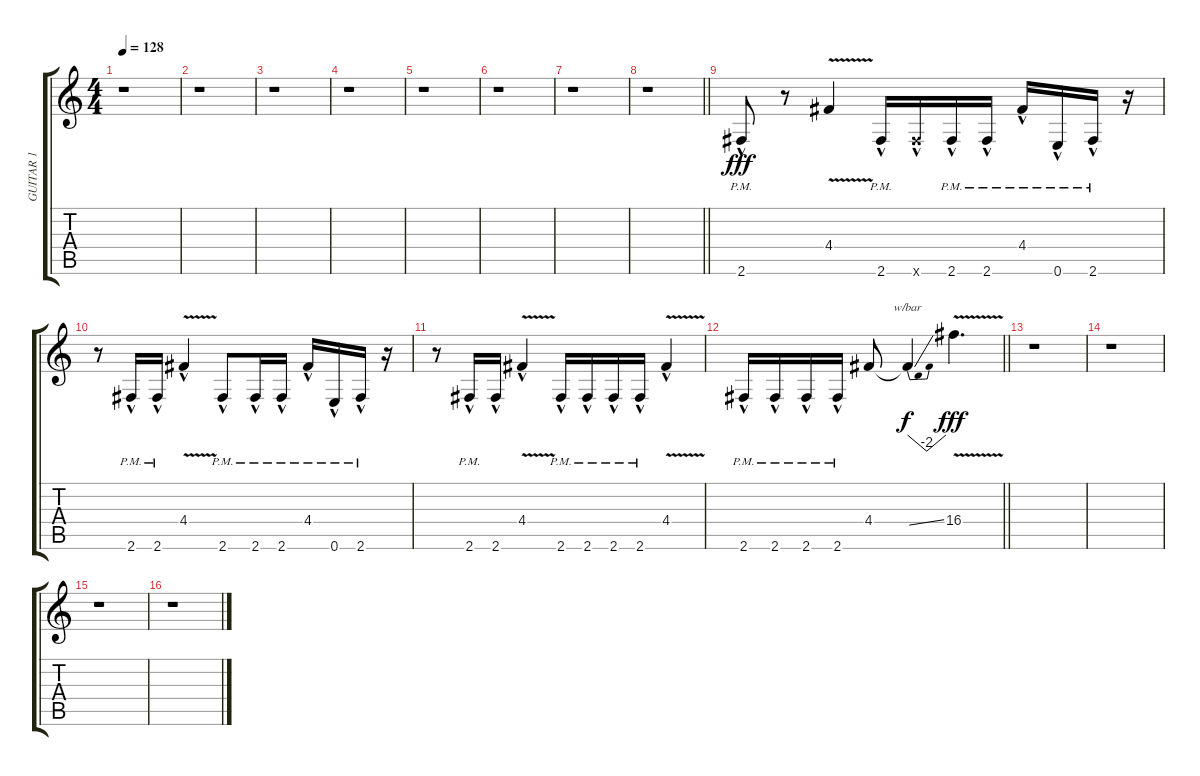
\track ("GUITAR 1" "GUITAR 1") {instrument overdrivenguitar}
\staff {score tabs}
\tuning (E4 B3 G3 D3 A2 E2) {hide}
\ts (4 4)
\tempo 128
\clef g2
\ks c
r.1{dy f} |
r.1 |
r.1 |
r.1 |
r.1 |
r.1 |
r.1 |
\barLineRight lightlight
r.1 |
2.6{hac pm}.8{dy fff} r.8 4.4{v}.4 2.6{hac pm}.16 2.6{hac x}.16 2.6{hac pm}.16 2.6{hac pm}.16 4.4{hac pm}.16 0.6{hac pm}.16 2.6{hac pm}.16 r.16 |
r.8 2.6{hac pm}.16 2.6{hac pm}.16 4.4{v hac}.4 2.6{hac pm}.8 2.6{hac pm}.16 2.6{hac pm}.16 4.4{hac pm}.16 0.6{hac pm}.16 2.6{hac pm}.16 r.16 |
r.8 2.6{hac pm}.16 2.6{hac}.16 4.4{v hac}.4 2.6{hac pm}.16 2.6{hac pm}.16 2.6{hac pm}.16 2.6{hac pm}.16 4.4{v hac}.4 |
\barLineRight lightlight
2.6{hac pm}.16 2.6{hac pm}.16 2.6{hac pm}.16 2.6{hac pm}.16 4.4.8 4.4{ss t}.4{tbe (dip default 0 0 30 -8 60 0) dy f} 16.4{v}.4{d dy fff} |
r.1 |
r.1 |
r.1 |
r.1
